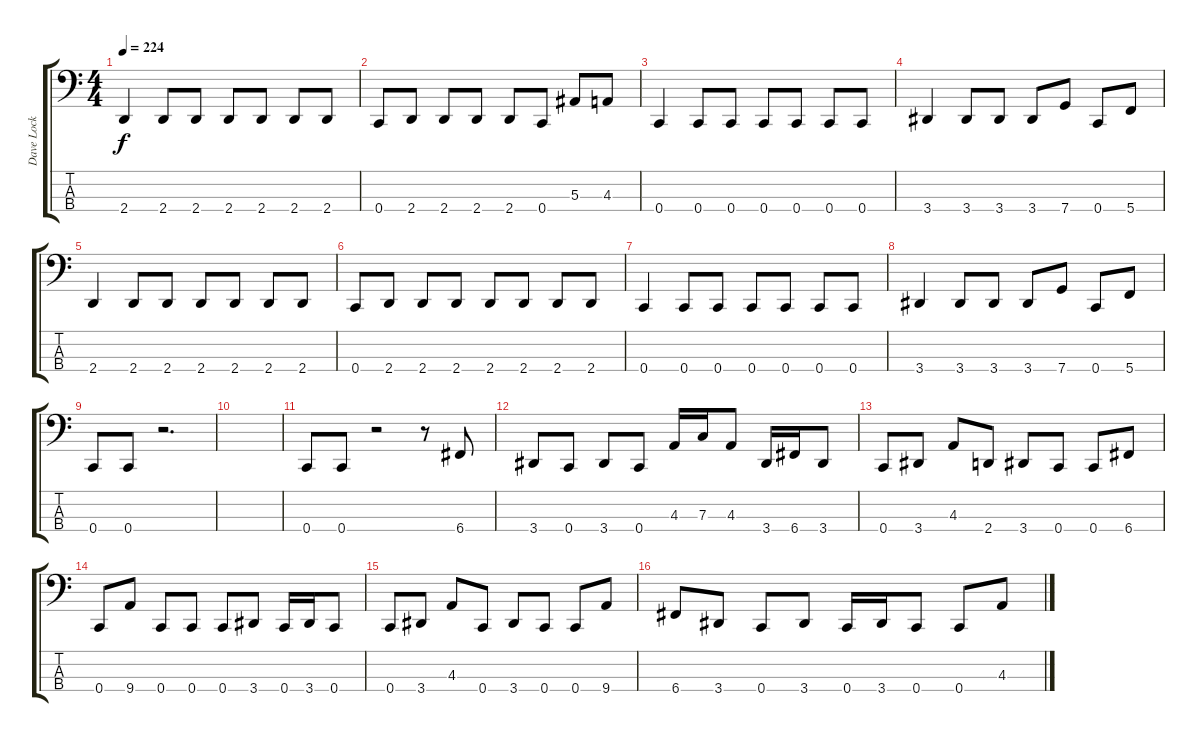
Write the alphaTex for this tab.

\track ("Dave Lock (Bass)" "Dave Lock ") {instrument electricbasspick}
\staff {score tabs}
\tuning (Eb2 Bb1 F1 C1) {hide}
\ts (4 4)
\tempo 224
\clef f4
\ks c
2.4.4{dy f} 2.4.8 2.4.8 2.4.8 2.4.8 2.4.8 2.4.8 |
0.4.8 2.4.8 2.4.8 2.4.8 2.4.8 0.4.8 5.3.8 4.3.8 |
0.4.4 0.4.8 0.4.8 0.4.8 0.4.8 0.4.8 0.4.8 |
3.4.4 3.4.8 3.4.8 3.4.8 7.4.8 0.4.8 5.4.8 |
2.4.4 2.4.8 2.4.8 2.4.8 2.4.8 2.4.8 2.4.8 |
0.4.8 2.4.8 2.4.8 2.4.8 2.4.8 2.4.8 2.4.8 2.4.8 |
0.4.4 0.4.8 0.4.8 0.4.8 0.4.8 0.4.8 0.4.8 |
3.4.4 3.4.8 3.4.8 3.4.8 7.4.8 0.4.8 5.4.8 |
0.4.8 0.4.8 r.2{d} |
|
0.4.8 0.4.8 r.2 r.8 6.4.8 |
3.4.8 0.4.8 3.4.8 0.4.8 4.3.16 7.3.16 4.3.8 3.4.16 6.4.16 3.4.8 |
0.4.8 3.4.8 4.3.8 2.4.8 3.4.8 0.4.8 0.4.8 6.4.8 |
0.4.8 9.4.8 0.4.8 0.4.8 0.4.8 3.4.8 0.4.16 3.4.16 0.4.8 |
0.4.8 3.4.8 4.3.8 0.4.8 3.4.8 0.4.8 0.4.8 9.4.8 |
6.4.8 3.4.8 0.4.8 3.4.8 0.4.16 3.4.16 0.4.8 0.4.8 4.3.8
